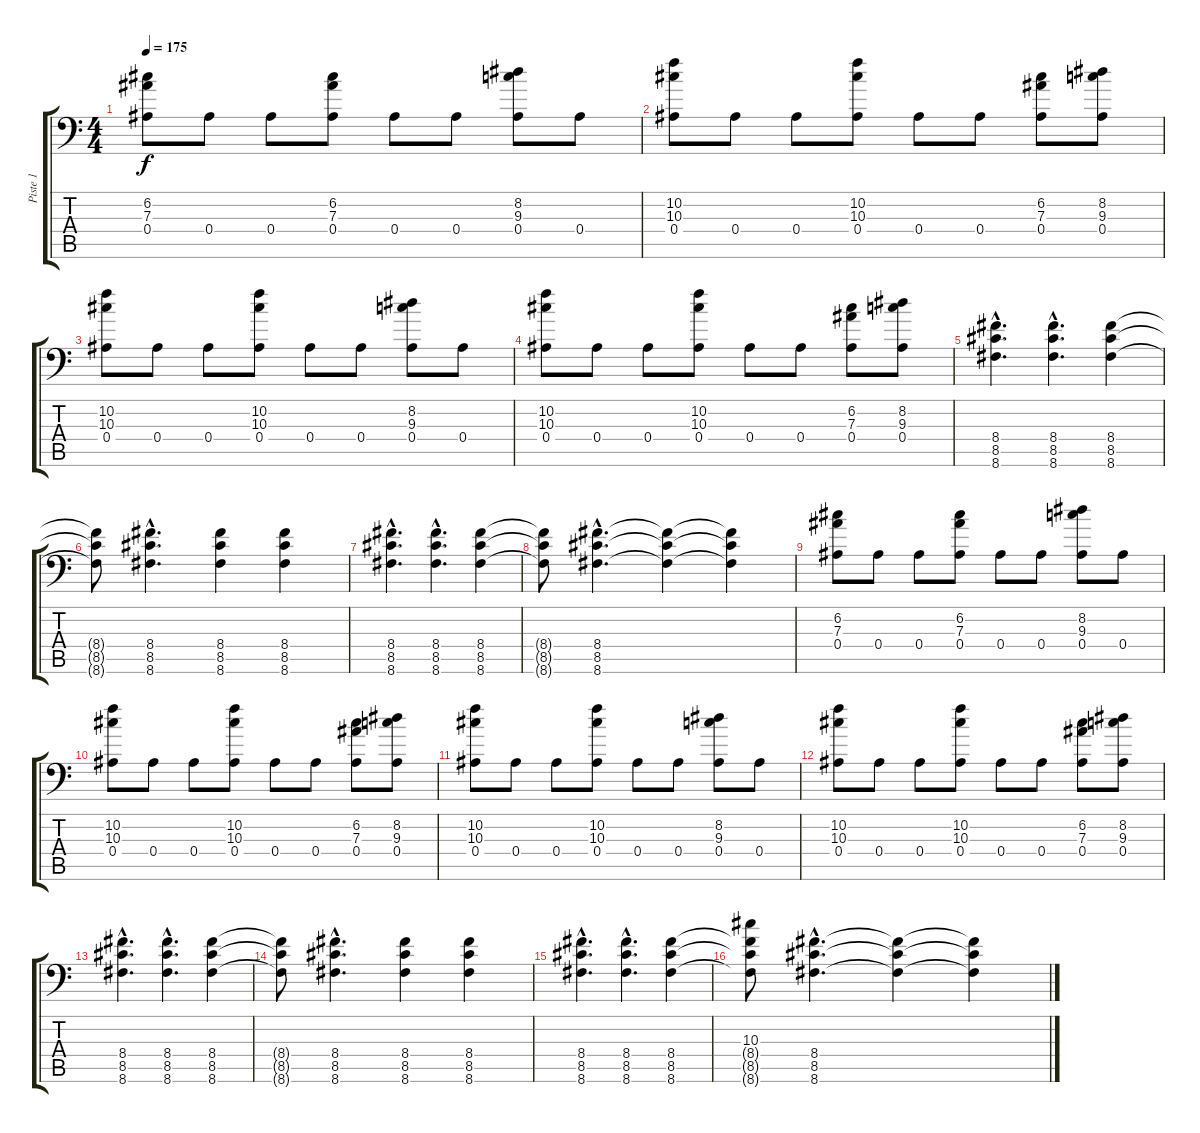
\track ("Piste 1" "Piste 1") {instrument distortionguitar}
\staff {score tabs}
\tuning (C4 G3 Eb3 Bb2 F2 Bb1) {hide}
\ts (4 4)
\tempo 175
\clef f4
\ks c
(6.2 7.3 0.4).8{dy f} 0.4.8 0.4.8 (6.2 7.3 0.4).8 0.4.8 0.4.8 (8.2 9.3 0.4).8 0.4.8 |
(10.2 10.3 0.4).8 0.4.8 0.4.8 (10.2 10.3 0.4).8 0.4.8 0.4.8 (6.2 7.3 0.4).8 (8.2 9.3 0.4).8 |
(10.2 10.3 0.4).8 0.4.8 0.4.8 (10.2 10.3 0.4).8 0.4.8 0.4.8 (8.2 9.3 0.4).8 0.4.8 |
(10.2 10.3 0.4).8 0.4.8 0.4.8 (10.2 10.3 0.4).8 0.4.8 0.4.8 (6.2 7.3 0.4).8 (8.2 9.3 0.4).8 |
(8.4{hac} 8.5{hac} 8.6{hac}).4{d} (8.4{hac} 8.5{hac} 8.6{hac}).4{d} (8.4 8.5 8.6).4 |
(8.4{t} 8.5{t} 8.6{t}).8 (8.4{hac} 8.5{hac} 8.6{hac}).4{d} (8.4 8.5 8.6).4 (8.4 8.5 8.6).4 |
(8.4{hac} 8.5{hac} 8.6{hac}).4{d} (8.4{hac} 8.5{hac} 8.6{hac}).4{d} (8.4 8.5 8.6).4 |
(8.4{t} 8.5{t} 8.6{t}).8 (8.4{hac} 8.5{hac} 8.6{hac}).4{d} (8.4{t} 8.5{t} 8.6{t}).4 (8.4{t} 8.5{t} 8.6{t}).4 |
(6.2 7.3 0.4).8 0.4.8 0.4.8 (6.2 7.3 0.4).8 0.4.8 0.4.8 (8.2 9.3 0.4).8 0.4.8 |
(10.2 10.3 0.4).8 0.4.8 0.4.8 (10.2 10.3 0.4).8 0.4.8 0.4.8 (6.2 7.3 0.4).8 (8.2 9.3 0.4).8 |
(10.2 10.3 0.4).8 0.4.8 0.4.8 (10.2 10.3 0.4).8 0.4.8 0.4.8 (8.2 9.3 0.4).8 0.4.8 |
(10.2 10.3 0.4).8 0.4.8 0.4.8 (10.2 10.3 0.4).8 0.4.8 0.4.8 (6.2 7.3 0.4).8 (8.2 9.3 0.4).8 |
(8.4{hac} 8.5{hac} 8.6{hac}).4{d} (8.4{hac} 8.5{hac} 8.6{hac}).4{d} (8.4 8.5 8.6).4 |
(8.4{t} 8.5{t} 8.6{t}).8 (8.4{hac} 8.5{hac} 8.6{hac}).4{d} (8.4 8.5 8.6).4 (8.4 8.5 8.6).4 |
(8.4{hac} 8.5{hac} 8.6{hac}).4{d} (8.4{hac} 8.5{hac} 8.6{hac}).4{d} (8.4 8.5 8.6).4 |
(10.3 8.4{t} 8.5{t} 8.6{t}).8 (8.4{hac} 8.5{hac} 8.6{hac}).4{d} (8.4{t} 8.5{t} 8.6{t}).4 (8.4{t} 8.5{t} 8.6{t}).4
